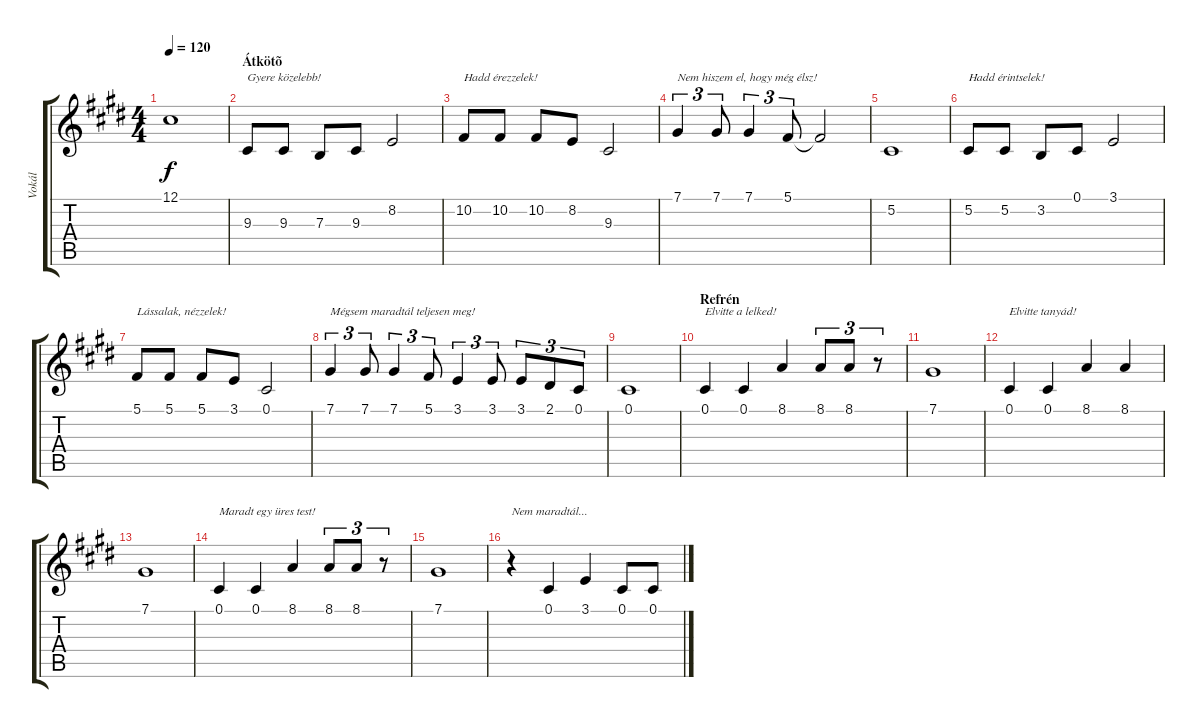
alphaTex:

\track ("Vokál" "Vokál") {instrument violin}
\staff {score tabs}
\tuning (Db4 Ab3 E3 B2 Gb2 Db2) {hide}
\ts (4 4)
\tempo 120
\clef g2
\ks c#minor
12.1.1{dy f} |
\section ("" "Átkötõ")
9.3.8{txt "Gyere közelebb!"} 9.3.8 7.3.8 9.3.8 8.2.2 |
10.2.8{txt "Hadd érezzelek!"} 10.2.8 10.2.8 8.2.8 9.3.2 |
7.1.4{tu (3 2) txt "Nem hiszem el, hogy még élsz!"} 7.1.8{tu (3 2)} 7.1.4{tu (3 2)} 5.1.8{tu (3 2)} 5.1{t}.2 |
5.2.1 |
5.2.8{txt "Hadd érintselek!"} 5.2.8 3.2.8 0.1.8 3.1.2 |
5.1.8{txt "Lássalak, nézzelek!"} 5.1.8 5.1.8 3.1.8 0.1.2 |
7.1.4{tu (3 2) txt "Mégsem maradtál teljesen meg!"} 7.1.8{tu (3 2)} 7.1.4{tu (3 2)} 5.1.8{tu (3 2)} 3.1.4{tu (3 2)} 3.1.8{tu (3 2)} 3.1.8{tu (3 2)} 2.1.8{tu (3 2)} 0.1.8{tu (3 2)} |
0.1.1 |
\section ("" "Refrén")
0.1.4{txt "Elvitte a lelked!"} 0.1.4 8.1.4 8.1.8{tu (3 2)} 8.1.8{tu (3 2)} r.8{tu (3 2)} |
7.1.1 |
0.1.4{txt "Elvitte tanyád!"} 0.1.4 8.1.4 8.1.4 |
7.1.1 |
0.1.4{txt "Maradt egy üres test!"} 0.1.4 8.1.4 8.1.8{tu (3 2)} 8.1.8{tu (3 2)} r.8{tu (3 2)} |
7.1.1 |
r.4{txt "Nem maradtál..."} 0.1.4 3.1.4 0.1.8 0.1.8
